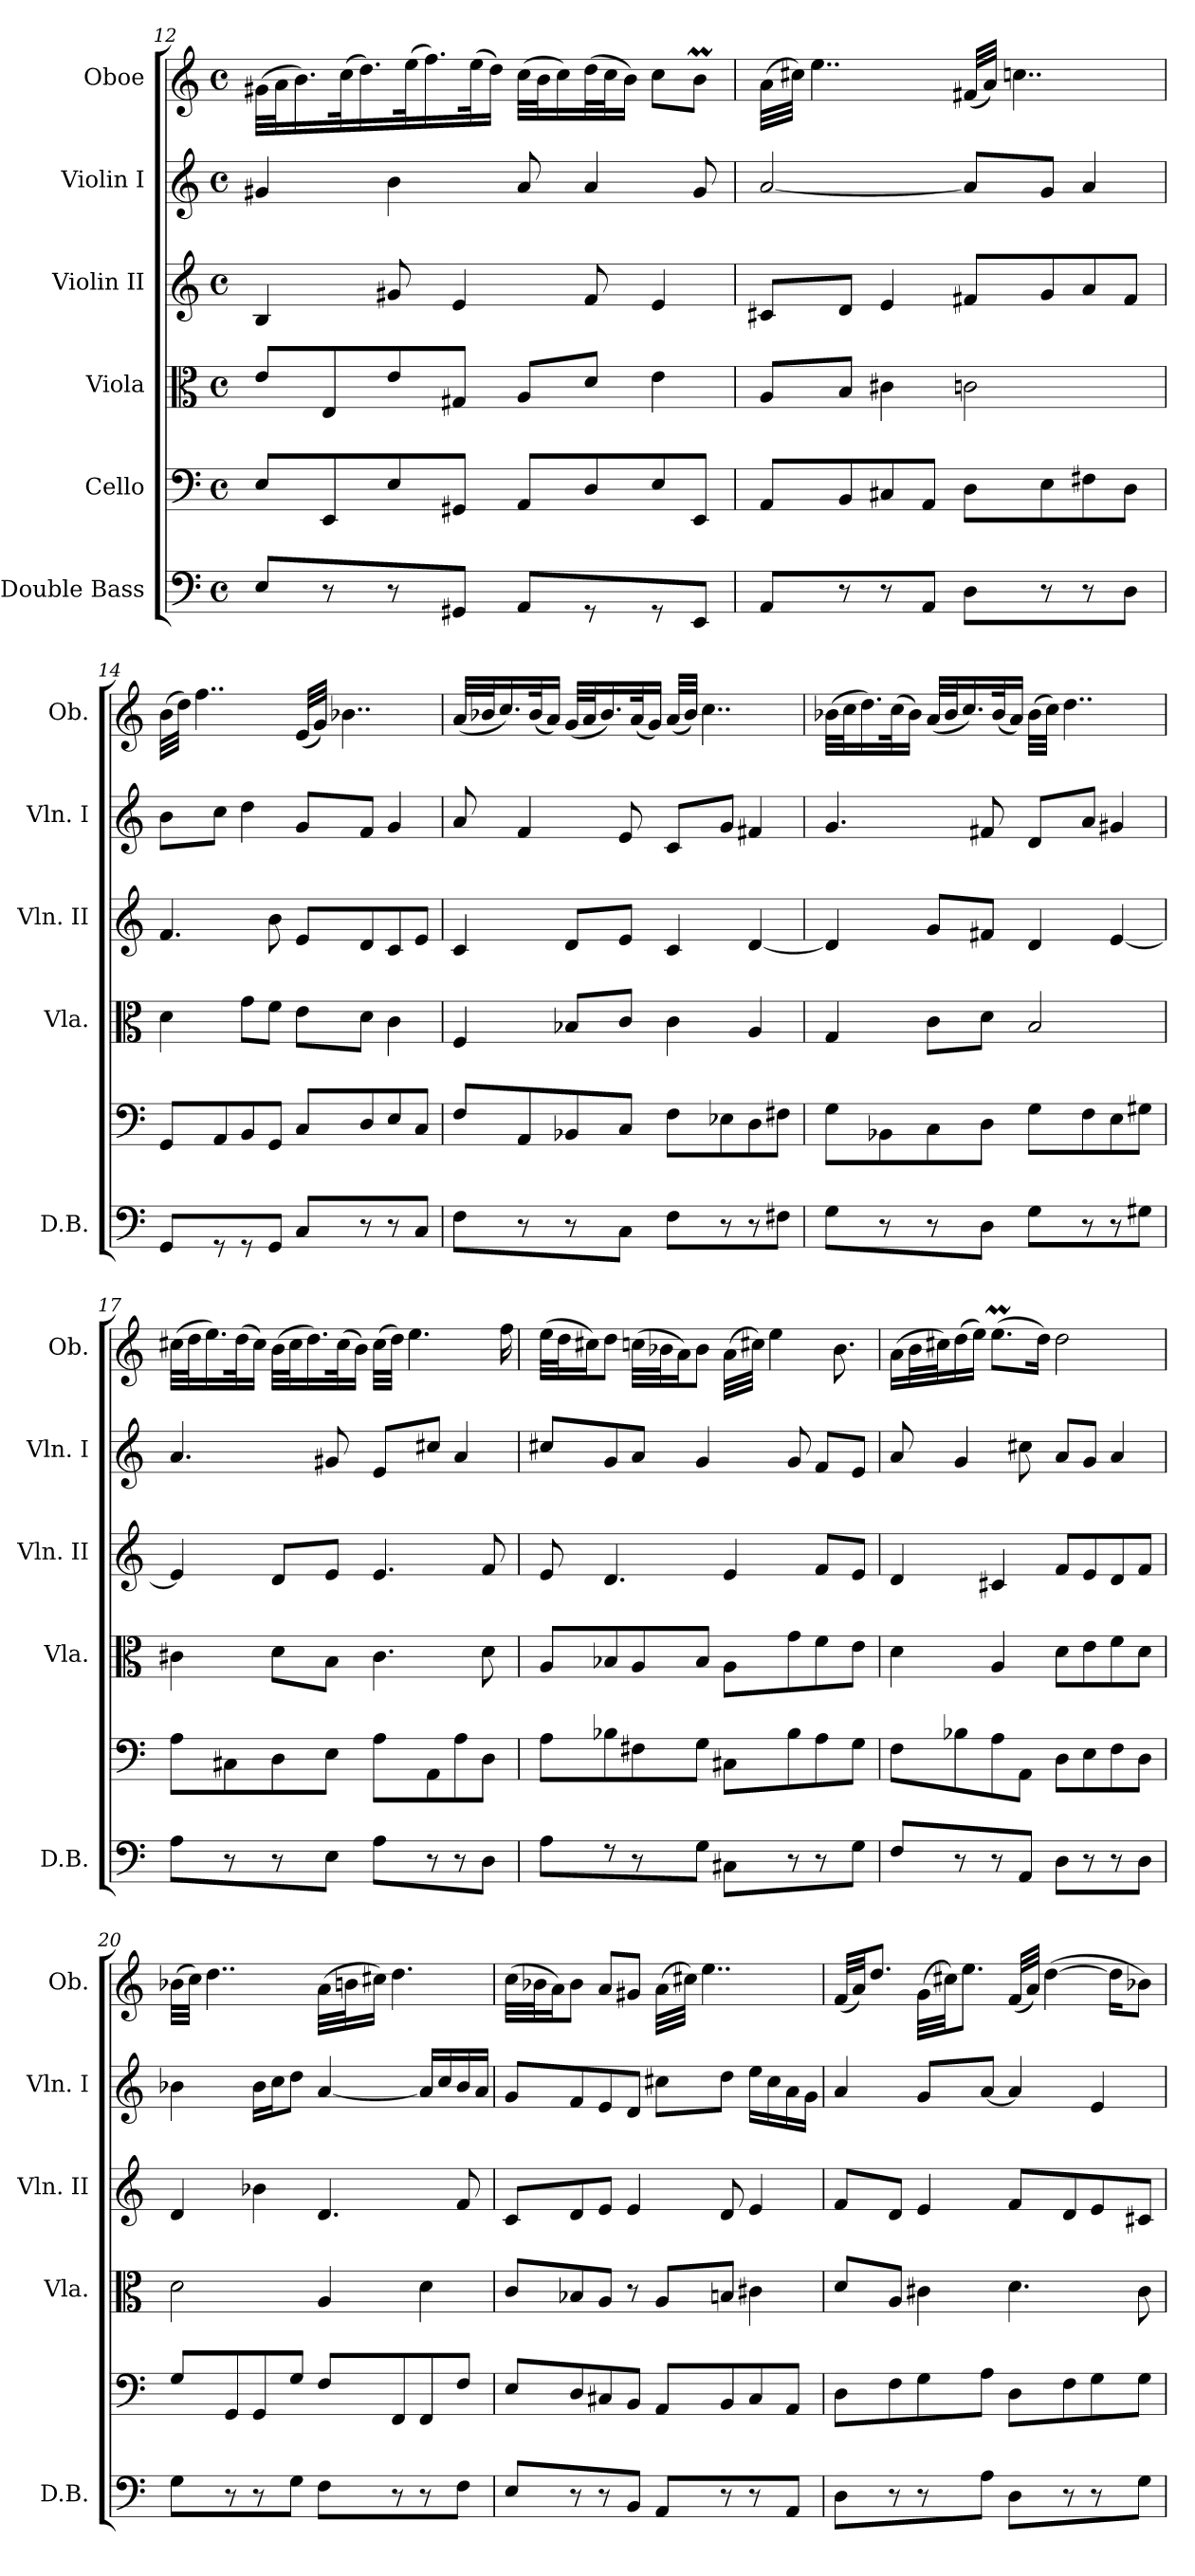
**kern	**kern	**kern	**kern	**kern	**kern
*part6	*part5	*part4	*part3	*part2	*part1
*staff6	*staff5	*staff4	*staff3	*staff2	*staff1
*I"Double Bass	*I"Cello	*I"Viola	*I"Violin II	*I"Violin I	*I"Oboe
*I'D.B.	*	*I'Vla.	*I'Vln. II	*I'Vln. I	*I'Ob.
!!LO:PB:g=z
*clefF4	*clefF4	*clefC3	*clefG2	*clefG2	*clefG2
*ITrd7c12	*	*	*	*	*
*k[]	*k[]	*k[]	*k[]	*k[]	*k[]
*M4/4	*M4/4	*M4/4	*M4/4	*M4/4	*M4/4
*met(c)	*met(c)	*met(c)	*met(c)	*met(c)	*met(c)
=12	=12	=12	=12	=12	=12
8EE/L	8E/L	8e/L	4B/	4g#X/	(>32g#X\LLL
.	.	.	.	.	32a\J
.	.	.	.	.	16.b\)
8r	8EE/	8E/	.	.	.
.	.	.	.	.	(>32cc\K
.	.	.	.	.	16.dd\)
8r	8E/	8e/	8g#X/	4b\	.
.	.	.	.	.	(>32ee\K
.	.	.	.	.	16.ff\)
8GGG#X/J	8GG#X/J	8G#X/J	4e/	.	.
.	.	.	.	.	(>32ee\K
.	.	.	.	.	16dd\JJ)
8AAA/L	8AA/L	8A/L	.	8a/	(>32cc\LLL
.	.	.	.	.	32b\J
.	.	.	.	.	16cc\)
8r	8D/	8d/J	8f/	4a/	(>32dd\L
.	.	.	.	.	32cc\J
.	.	.	.	.	16b\JJ)
8r	8E/	4e\	4e/	.	8cc\L
8EEE/J	8EE/J	.	.	8g#/	8bm\J
=13	=13	=13	=13	=13	=13
8AAA/L	8AA/L	8A/L	8c#X/L	[2a/	(>32a\LLL
.	.	.	.	.	32cc#X\JJJ)
.	.	.	.	.	4..ee\
8r	8BB/	8B/J	8d/J	.	.
8r	8C#X/	4c#X\	4e/	.	.
8AAA/J	8AA/J	.	.	.	.
8DD\L	8D\L	2cn\	8f#X/L	8a/L]	(32f#X/LLL
.	.	.	.	.	32a/JJJ)
.	.	.	.	.	4..ccn\
8r	8E\	.	8g/	8g/J	.
8r	8F#X\	.	8a/	4a/	.
8DD\J	8D\J	.	8f#/J	.	.
=14	=14	=14	=14	=14	=14
8GGG/L	8GG/L	4d\	4.f/	8b\L	(>32b\LLL
.	.	.	.	.	32dd\JJJ)
.	.	.	.	.	4..ff\
8r	8AA/	.	.	8cc\J	.
8r	8BB/	8g\L	.	4dd\	.
8GGG/J	8GG/J	8f\J	8b\	.	.
8CC/L	8C/L	8e\L	8e/L	8g/L	(32e/LLL
.	.	.	.	.	32g/JJJ)
.	.	.	.	.	4..b-X\
8r	8D/	8d\J	8d/	8f/J	.
8r	8E/	4c\	8c/	4g/	.
8CC/J	8C/J	.	8e/J	.	.
!!LO:LB:g=z
=15	=15	=15	=15	=15	=15
8FF\L	8F/L	4F/	4c/	8a/	(32a/LLL
.	.	.	.	.	32b-X/J
.	.	.	.	.	16.cc/)
8r	8AA/	.	.	4f/	.
.	.	.	.	.	(32b-/K
.	.	.	.	.	16a/JJ)
8r	8BB-X/	8B-X/L	8d/L	.	(32g/LLL
.	.	.	.	.	32a/J
.	.	.	.	.	16.b-/)
8CC\J	8C/J	8c/J	8e/J	8e/	.
.	.	.	.	.	(32a/K
.	.	.	.	.	16g/JJ)
8FF\L	8F\L	4c\	4c/	8c/L	(32a/LLL
.	.	.	.	.	32b-/JJJ)
.	.	.	.	.	4..cc\
8r	8E-X\	.	.	8g/J	.
8r	8D\	4A/	[4d/	4f#X/	.
8FF#X\J	8F#X\J	.	.	.	.
=16	=16	=16	=16	=16	=16
8GG\L	8G\L	4G/	4d/]	4.g/	(>32b-X\LLL
.	.	.	.	.	32cc\J
.	.	.	.	.	16.dd\)
8r	8BB-X\	.	.	.	.
.	.	.	.	.	(>32cc\K
.	.	.	.	.	16b-\JJ)
8r	8C\	8c\L	8g/L	.	(32a/LLL
.	.	.	.	.	32b-/J
.	.	.	.	.	16.cc/)
8DD\J	8D\J	8d\J	8f#X/J	8f#X/	.
.	.	.	.	.	(32b-/K
.	.	.	.	.	16a/JJ)
8GG\L	8G\L	2B/	4d/	8d/L	(>32b-\LLL
.	.	.	.	.	32cc\JJJ)
.	.	.	.	.	4..dd\
8r	8F\	.	.	8a/J	.
8r	8E\	.	[4e/	4g#X/	.
8GG#X\J	8G#X\J	.	.	.	.
!!LO:PB:g=z
=17	=17	=17	=17	=17	=17
8AA\L	8A\L	4c#X\	4e/]	4.a/	(>32cc#X\LLL
.	.	.	.	.	32dd\J
.	.	.	.	.	16.ee\)
8r	8C#X\	.	.	.	.
.	.	.	.	.	(>32dd\K
.	.	.	.	.	16cc#\JJ)
8r	8D\	8d\L	8d/L	.	(>32b\LLL
.	.	.	.	.	32cc#\J
.	.	.	.	.	16.dd\)
8EE\J	8E\J	8B\J	8e/J	8g#X/	.
.	.	.	.	.	(>32cc#\K
.	.	.	.	.	16b\JJ)
8AA\L	8A\L	4.c#\	4.e/	8e/L	(>32cc#\LLL
.	.	.	.	.	32dd\JJJ)
.	.	.	.	.	4.ee\
8r	8AA\	.	.	8cc#X/J	.
8r	8A\	.	.	4a/	.
8DD\J	8D\J	8d\	8f/	.	.
.	.	.	.	.	16ff\
!!LO:PB:g=z
=18	=18	=18	=18	=18	=18
8AA\L	8A\L	8A/L	8e/	8cc#X/L	(>32ee\LLL
.	.	.	.	.	32dd\J
.	.	.	.	.	16cc#X\J)
8r	8B-X\	8B-X/	4.d/	8g/	8dd\J
8r	8F#X\	8A/	.	8a/J	(>32ccn\LLL
.	.	.	.	.	32b-X\J
.	.	.	.	.	16a\J)
8GG\J	8G\J	8B-/J	.	4g/	8b-\J
8CC#X\L	8C#X\L	8A\L	4e/	.	(>32a\LLL
.	.	.	.	.	32cc#X\JJJ)
.	.	.	.	.	4ee\
8r	8B-\	8g\	.	8g/	.
8r	8A\	8f\	8f/L	8f/L	.
.	.	.	.	.	8.b-\
8GG\J	8G\J	8e\J	8e/J	8e/J	.
=19	=19	=19	=19	=19	=19
8FF/L	8F\L	4d\	4d/	8a/	(>16a\LL
.	.	.	.	.	32b\L
.	.	.	.	.	32cc#X\J)
8r	8B-X\	.	.	4g/	(>16dd\
.	.	.	.	.	16ee\JJ)
8r	8A\	4A/	4c#X/	.	(>8.eem\L
8AAA/J	8AA\J	.	.	8cc#X\	.
.	.	.	.	.	16dd\Jk)
8DD\L	8D\L	8d\L	8f/L	8a/L	2dd\
8r	8E\	8e\	8e/	8g/J	.
8r	8F\	8f\	8d/	4a/	.
8DD\J	8D\J	8d\J	8f/J	.	.
=20	=20	=20	=20	=20	=20
8GG\L	8G/L	2d\	4d/	4b-X\	(>32b-X\LLL
.	.	.	.	.	32cc\JJJ)
.	.	.	.	.	4..dd\
8r	8GG/	.	.	.	.
8r	8GG/	.	4b-X\	16b-\LL	.
.	.	.	.	16cc\J	.
8GG\J	8G/J	.	.	8dd\J	.
8FF\L	8F/L	4A/	4.d/	[4a/	(>32a\LLL
.	.	.	.	.	32bn\J
.	.	.	.	.	16cc#X\JJ)
8r	8FF/	.	.	.	4.dd\
8r	8FF/	4d\	.	16a/LL]	.
.	.	.	.	16cc/	.
8FF\J	8F/J	.	8f/	16b-/	.
.	.	.	.	16a/JJ	.
!!LO:LB:g=z
=21	=21	=21	=21	=21	=21
8EE/L	8E/L	8c/L	8c/L	8g/L	(>32cc\LLL
.	.	.	.	.	32b-X\J
.	.	.	.	.	16a\J)
8r	8D/	8B-X/	8d/	8f/	8b-\J
8r	8C#X/	8A/J	8e/J	8e/	8a/L
8BBB/J	8BB/J	8r	4e/	8d/J	8g#X/J
8AAA/L	8AA/L	8A/L	.	8cc#X\L	(>32a\LLL
.	.	.	.	.	32cc#X\JJJ)
.	.	.	.	.	4..ee\
8r	8BB/	8Bn/J	8d/	8dd\J	.
8r	8C#/	4c#X\	4e/	16ee\LL	.
.	.	.	.	16cc#\	.
8AAA/J	8AA/J	.	.	16a\	.
.	.	.	.	16g\JJ	.
=22	=22	=22	=22	=22	=22
8DD\L	8D\L	8d/L	8f/L	4a/	(32f/LLL
.	.	.	.	.	32a/JJ)
.	.	.	.	.	8.dd/J
8r	8F\	8A/J	8d/J	.	.
8r	8G\	4c#X\	4e/	8g/L	(>32g\LLL
.	.	.	.	.	32cc#X\JJ)
.	.	.	.	.	8.ee\J
8AA\J	8A\J	.	.	[8a/J	.
8DD\L	8D\L	4.d\	8f/L	4a/]	(32f/LLL
.	.	.	.	.	32a/JJJ)
.	.	.	.	.	(>[4dd\
8r	8F\	.	8d/	.	.
8r	8G\	.	8e/	4e/	.
.	.	.	.	.	16dd\KL]
8GG\J	8G\J	8c#\	8c#X/J	.	8b-X\J)
=	=	=	=	=	=
*-	*-	*-	*-	*-	*-
